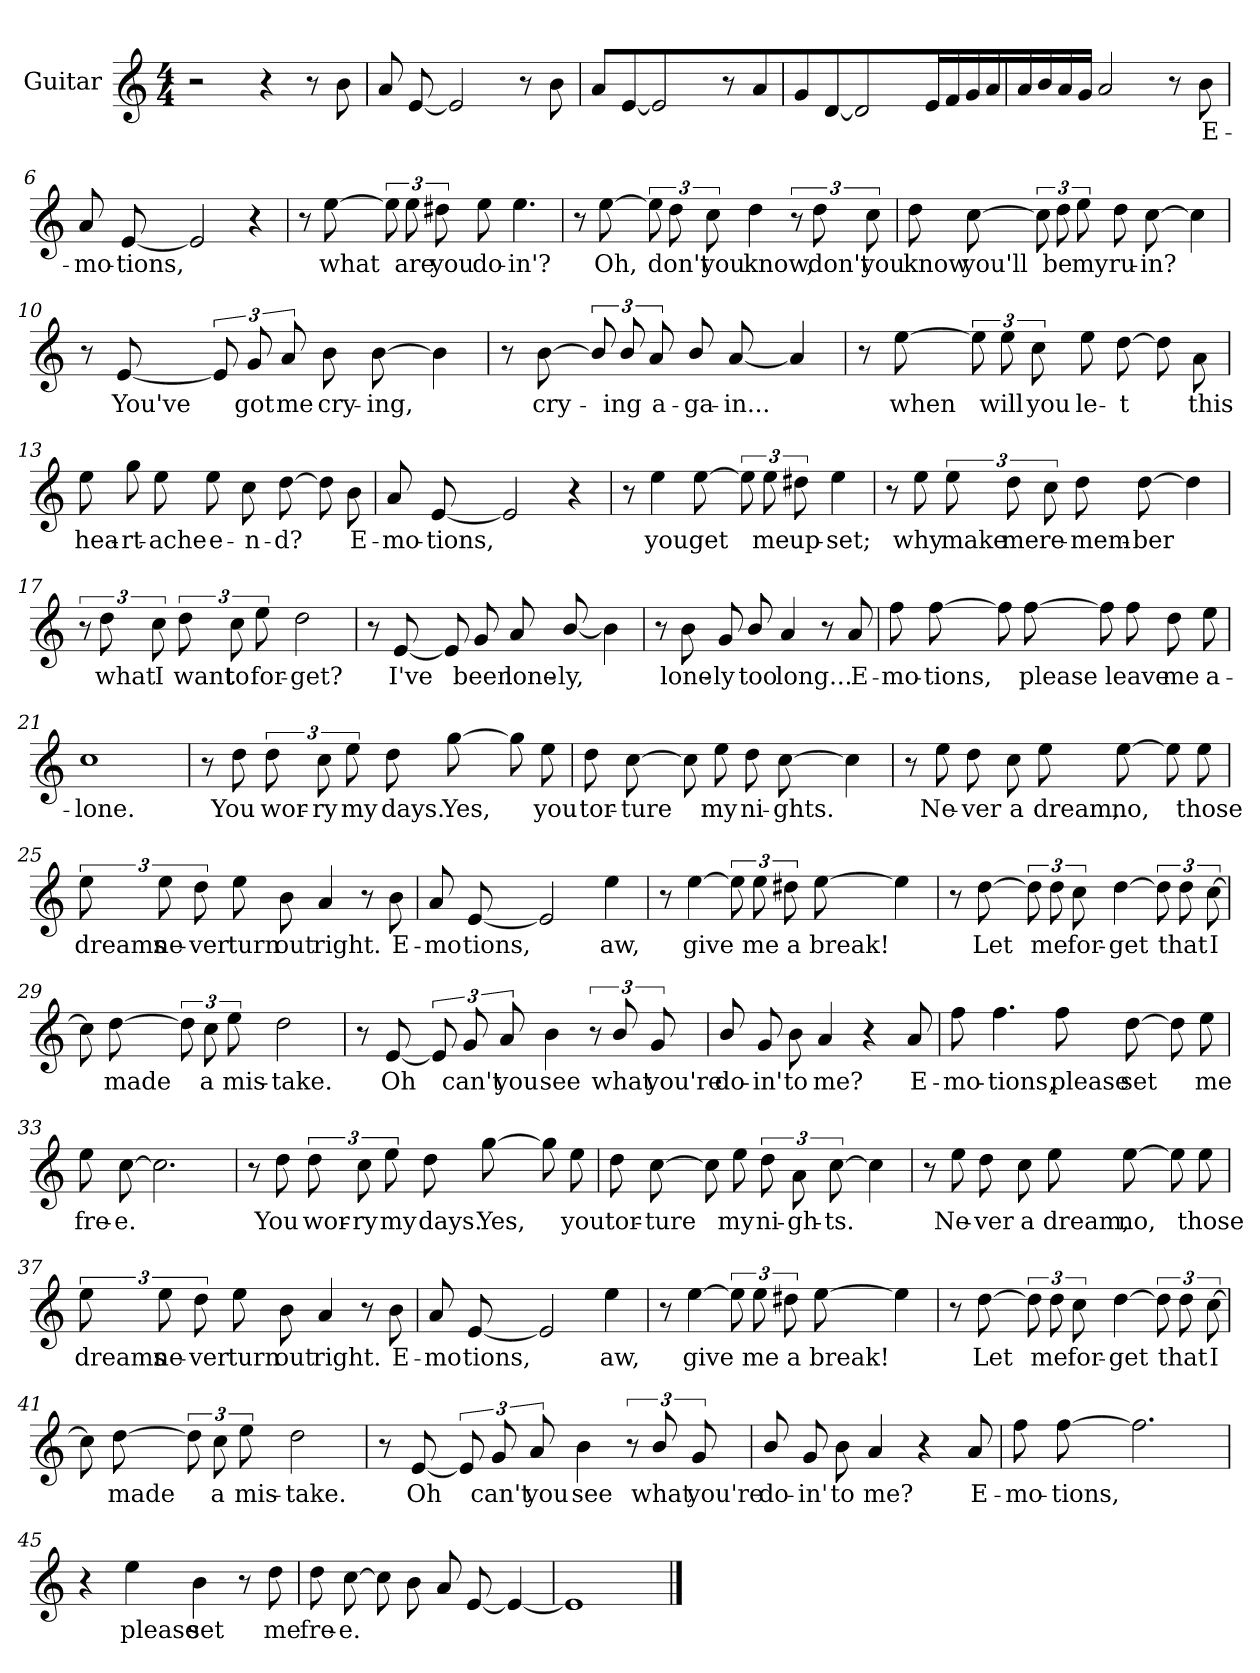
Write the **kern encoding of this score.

**kern	**text
*part1	*part1
*staff1	*staff1
*I"Guitar	*
*I'Guit.	*
*clefG2	*
*k[]	*
*M4/4	*
=1	=1
2r	.
4r	.
8r	.
8b\	.
=2	=2
8a/L	.
[<8e/	.
2e/]	.
8r	.
8b\	.
=3	=3
8a/L	.
[<8e/	.
2e/]	.
8r	.
8a/	.
=4	=4
8g/L	.
[<8d/	.
2d/]	.
16e/LL	.
16f/J	.
16g/J	.
16a/J	.
=5	=5
16a/LL	.
16b/J	.
16a/J	.
16g/J	.
2a/	.
8r	.
8b\	E-
!!LO:LB:g=z
=6	=6
8a/L	mo-
[<8e/	tions,
2e/]	.
4r	.
=7	=7
8r	.
[>8ee\	what
12ee\L]	.
12ee\	are
12dd#X\	you
8ee\	do-
4.ee\	in'?
=8	=8
8r	.
[>8ee\	Oh,
12ee\L]	.
12dd\	don't
12cc\	you
4dd\	know,
12r	.
12dd\	don't
12cc\	you
!!LO:LB:g=z
=9	=9
8dd\L	know
[>8cc\	you'll
12cc\L]	.
12dd\	be
12ee\	my
8dd\L	ru-
[>8cc\	in?
4cc\]	.
=10	=10
8r	.
[<8e/	You've
12e/L]	.
12g/	got
12a/	me
8b\L	cry-
[>8b\	ing,
4b\]	.
=11	=11
8r	.
[>8b\	cry-
12b/L]	.
12b/	ing
12a/	a-
8b/L	ga-
[<8a/	in...
4a/]	.
!!LO:LB:g=z
=12	=12
8r	.
[>8ee\	when
12ee\L]	.
12ee\	will
12cc\	you
8ee\L	le-
[>8dd\	t
8dd\L]	.
8a\	this
=13	=13
8ee\L	hea-
8gg\	rt-
8ee\L	ache
8ee\	e-
8cc\L	n-
[>8dd\	d?
8dd\L]	.
8b\	E-
=14	=14
8a/L	mo-
[<8e/	tions,
2e/]	.
4r	.
!!LO:LB:g=z
=15	=15
8r	.
4ee\	you
[>8ee\	get
12ee\L]	.
12ee\	me
12dd#X\	up-
4ee\	set;
=16	=16
8r	.
8ee\	why
12ee\L	make
12dd\	me
12cc\	re-
8dd\L	mem-
[>8dd\	ber
4dd\]	.
=17	=17
12r	.
12dd\	what
12cc\	I
12dd\L	want
12cc\	to
12ee\	for-
2dd\	get?
!!LO:LB:g=z
=18	=18
8r	.
[<8e/	I've
8e/L]	.
8g/	been
8a/L	lone-
[>8b/	ly,
4b\]	.
=19	=19
8r	.
8b\	lone-
8g/L	ly
8b/	too
4a/	long...
8r	.
8a/	E-
=20	=20
8ff\L	mo-
[>8ff\	tions,
8ff\L]	.
[>8ff\	please
8ff\L]	.
8ff\	leave
8dd\L	me
8ee\	a-
=21	=21
1cc	lone.
!!LO:LB:g=z
=22	=22
8r	.
8dd\	You
12dd\L	wor-
12cc\	ry
12ee\	my
8dd\L	days.
[>8gg\	Yes,
8gg\L]	.
8ee\	you
=23	=23
8dd\L	tor-
[>8cc\	ture
8cc\L]	.
8ee\	my
8dd\L	ni-
[>8cc\	ghts.
4cc\]	.
=24	=24
8r	.
8ee\	Ne-
8dd\L	ver
8cc\	a
8ee\L	dream,
[>8ee\	no,
8ee\L]	.
8ee\	those
!!LO:LB:g=z
=25	=25
12ee\L	dreams
12ee\	ne-
12dd\	ver
8ee\L	turn
8b\	out
4a/	right.
8r	.
8b\	E-
=26	=26
8a/L	mo
[<8e/	tions,
2e/]	.
4ee\	aw,
=27	=27
8r	.
[>4ee\	give
12ee\]	.
12ee\	me
12dd#X\	a
[>8ee\	break!
4ee\]	.
!!LO:PB:g=z
=28	=28
8r	.
[>8dd\	Let
12dd\L]	.
12dd\	me
12cc\	for-
[>4dd\	get
12dd\L]	.
12dd\	that
[>12cc\	I
=29	=29
8cc\L]	.
[>8dd\	made
12dd\L]	.
12cc\	a
12ee\	mis-
2dd\	take.
=30	=30
8r	.
[<8e/	Oh
12e/L]	.
12g/	can't
12a/	you
4b\	see
12r	.
12b/	what
12g/	you're
!!LO:LB:g=z
=31	=31
8b/L	do-
8g/	in'
8b\	to
4a/	me?
4r	.
8a/	E-
=32	=32
8ff\	mo-
4.ff\	tions,
8ff\L	please
[>8dd\	set
8dd\L]	.
8ee\	me
=33	=33
8ee\L	fre-
[>8cc\	e.
2.cc\]	.
=34	=34
8r	.
8dd\	You
12dd\L	wor-
12cc\	ry
12ee\	my
8dd\L	days.
[>8gg\	Yes,
8gg\L]	.
8ee\	you
!!LO:LB:g=z
=35	=35
8dd\L	tor-
[>8cc\	ture
8cc\L]	.
8ee\	my
12dd\L	ni-
12a\	gh-
[>12cc\	ts.
4cc\]	.
=36	=36
8r	.
8ee\	Ne-
8dd\L	ver
8cc\	a
8ee\L	dream,
[>8ee\	no,
8ee\L]	.
8ee\	those
=37	=37
12ee\L	dreams
12ee\	ne-
12dd\	ver
8ee\L	turn
8b\	out
4a/	right.
8r	.
8b\	E-
!!LO:LB:g=z
=38	=38
8a/L	mo
[<8e/	tions,
2e/]	.
4ee\	aw,
=39	=39
8r	.
[>4ee\	give
12ee\]	.
12ee\	me
12dd#X\	a
[>8ee\	break!
4ee\]	.
=40	=40
8r	.
[>8dd\	Let
12dd\L]	.
12dd\	me
12cc\	for-
[>4dd\	get
12dd\L]	.
12dd\	that
[>12cc\	I
=41	=41
8cc\L]	.
[>8dd\	made
12dd\L]	.
12cc\	a
12ee\	mis-
2dd\	take.
!!LO:LB:g=z
=42	=42
8r	.
[<8e/	Oh
12e/L]	.
12g/	can't
12a/	you
4b\	see
12r	.
12b/	what
12g/	you're
=43	=43
8b/L	do-
8g/	in'
8b\	to
4a/	me?
4r	.
8a/	E-
=44	=44
8ff\L	mo-
[>8ff\	tions,
2.ff\]	.
=45	=45
4r	.
4ee\	please
4b\	set
8r	.
8dd\	me
!!LO:LB:g=z
=46	=46
8dd\L	fre-
[>8cc\	e.
8cc\L]	.
8b\	.
8a/L	.
[<8e/	.
4e/_<	.
=47	=47
1e]	.
==	==
*-	*-
